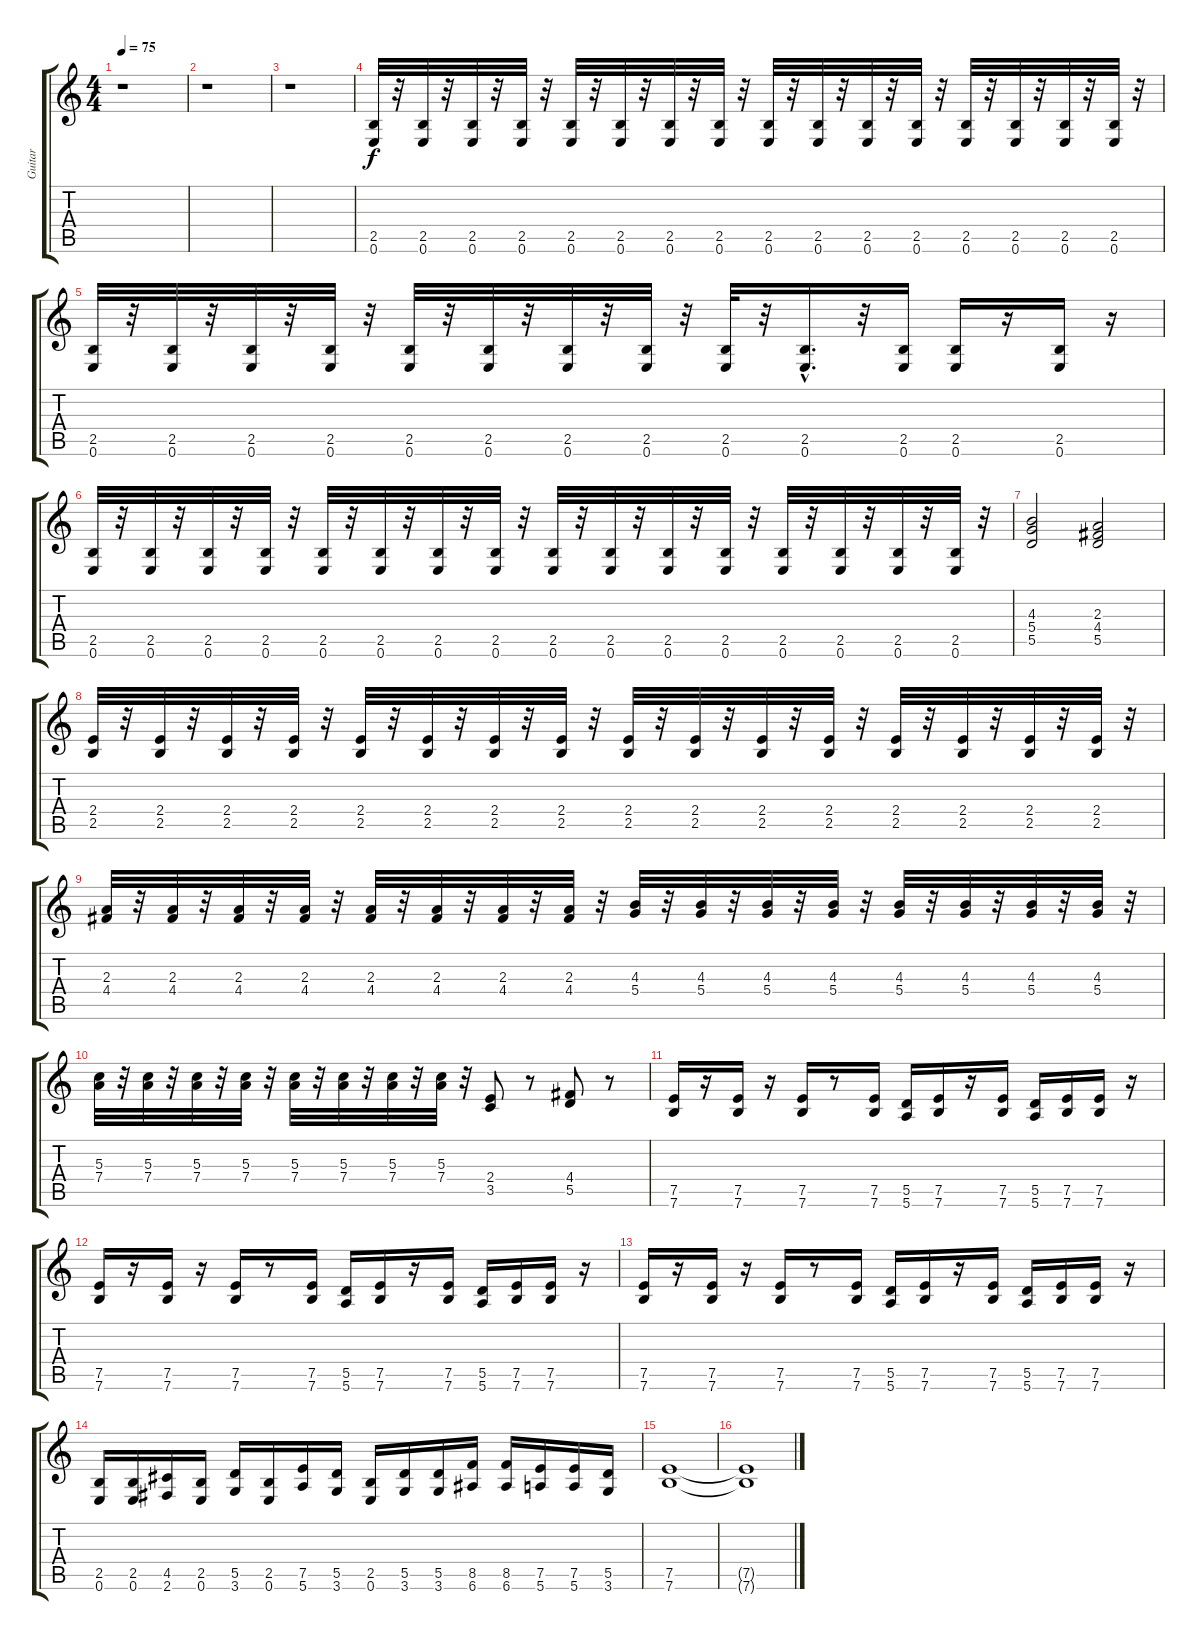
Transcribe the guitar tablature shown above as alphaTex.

\track ("Guitar" "Guitar") {instrument distortionguitar}
\staff {score tabs}
\tuning (E4 B3 G3 D3 A2 E2) {hide}
\ts (4 4)
\tempo 75
\clef g2
\ks c
r.1{dy f} |
r.1 |
r.1 |
(2.5 0.6).32 r.32 (2.5 0.6).32 r.32 (2.5 0.6).32 r.32 (2.5 0.6).32 r.32 (2.5 0.6).32 r.32 (2.5 0.6).32 r.32 (2.5 0.6).32 r.32 (2.5 0.6).32 r.32 (2.5 0.6).32 r.32 (2.5 0.6).32 r.32 (2.5 0.6).32 r.32 (2.5 0.6).32 r.32 (2.5 0.6).32 r.32 (2.5 0.6).32 r.32 (2.5 0.6).32 r.32 (2.5 0.6).32 r.32 |
(2.5 0.6).32 r.32 (2.5 0.6).32 r.32 (2.5 0.6).32 r.32 (2.5 0.6).32 r.32 (2.5 0.6).32 r.32 (2.5 0.6).32 r.32 (2.5 0.6).32 r.32 (2.5 0.6).32 r.32 (2.5 0.6).32 r.32 (2.5{hac} 0.6{hac}).16{d} r.32 (2.5 0.6).16 (2.5 0.6).16 r.16 (2.5 0.6).16 r.16 |
(2.5 0.6).32 r.32 (2.5 0.6).32 r.32 (2.5 0.6).32 r.32 (2.5 0.6).32 r.32 (2.5 0.6).32 r.32 (2.5 0.6).32 r.32 (2.5 0.6).32 r.32 (2.5 0.6).32 r.32 (2.5 0.6).32 r.32 (2.5 0.6).32 r.32 (2.5 0.6).32 r.32 (2.5 0.6).32 r.32 (2.5 0.6).32 r.32 (2.5 0.6).32 r.32 (2.5 0.6).32 r.32 (2.5 0.6).32 r.32 |
(4.3 5.4 5.5).2{volume 16} (2.3 4.4 5.5).2 |
(2.4 2.5).32{volume 15} r.32 (2.4 2.5).32 r.32 (2.4 2.5).32 r.32 (2.4 2.5).32 r.32 (2.4 2.5).32 r.32 (2.4 2.5).32 r.32 (2.4 2.5).32 r.32 (2.4 2.5).32 r.32 (2.4 2.5).32 r.32 (2.4 2.5).32 r.32 (2.4 2.5).32 r.32 (2.4 2.5).32 r.32 (2.4 2.5).32 r.32 (2.4 2.5).32 r.32 (2.4 2.5).32 r.32 (2.4 2.5).32 r.32 |
(2.3 4.4).32 r.32 (2.3 4.4).32 r.32 (2.3 4.4).32 r.32 (2.3 4.4).32 r.32 (2.3 4.4).32 r.32 (2.3 4.4).32 r.32 (2.3 4.4).32 r.32 (2.3 4.4).32 r.32 (4.3 5.4).32 r.32 (4.3 5.4).32 r.32 (4.3 5.4).32 r.32 (4.3 5.4).32 r.32 (4.3 5.4).32 r.32 (4.3 5.4).32 r.32 (4.3 5.4).32 r.32 (4.3 5.4).32 r.32 |
(5.3 7.4).32 r.32 (5.3 7.4).32 r.32 (5.3 7.4).32 r.32 (5.3 7.4).32 r.32 (5.3 7.4).32 r.32 (5.3 7.4).32 r.32 (5.3 7.4).32 r.32 (5.3 7.4).32 r.32 (2.4 3.5).8 r.8 (4.4 5.5).8 r.8 |
(7.5 7.6).16 r.16 (7.5 7.6).16 r.16 (7.5 7.6).16 r.8 (7.5 7.6).16 (5.5 5.6).16 (7.5 7.6).16 r.16 (7.5 7.6).16 (5.5 5.6).16 (7.5 7.6).16 (7.5 7.6).16 r.16 |
(7.5 7.6).16 r.16 (7.5 7.6).16 r.16 (7.5 7.6).16 r.8 (7.5 7.6).16 (5.5 5.6).16 (7.5 7.6).16 r.16 (7.5 7.6).16 (5.5 5.6).16 (7.5 7.6).16 (7.5 7.6).16 r.16 |
(7.5 7.6).16 r.16 (7.5 7.6).16 r.16 (7.5 7.6).16 r.8 (7.5 7.6).16 (5.5 5.6).16 (7.5 7.6).16 r.16 (7.5 7.6).16 (5.5 5.6).16 (7.5 7.6).16 (7.5 7.6).16 r.16 |
(2.5 0.6).16 (2.5 0.6).16 (4.5 2.6).16 (2.5 0.6).16 (5.5 3.6).16 (2.5 0.6).16 (7.5 5.6).16 (5.5 3.6).16 (2.5 0.6).16 (5.5 3.6).16 (5.5 3.6).16 (8.5 6.6).16 (8.5 6.6).16 (7.5 5.6).16 (7.5 5.6).16 (5.5 3.6).16 |
(7.5 7.6).1 |
(7.5{t} 7.6{t}).1
